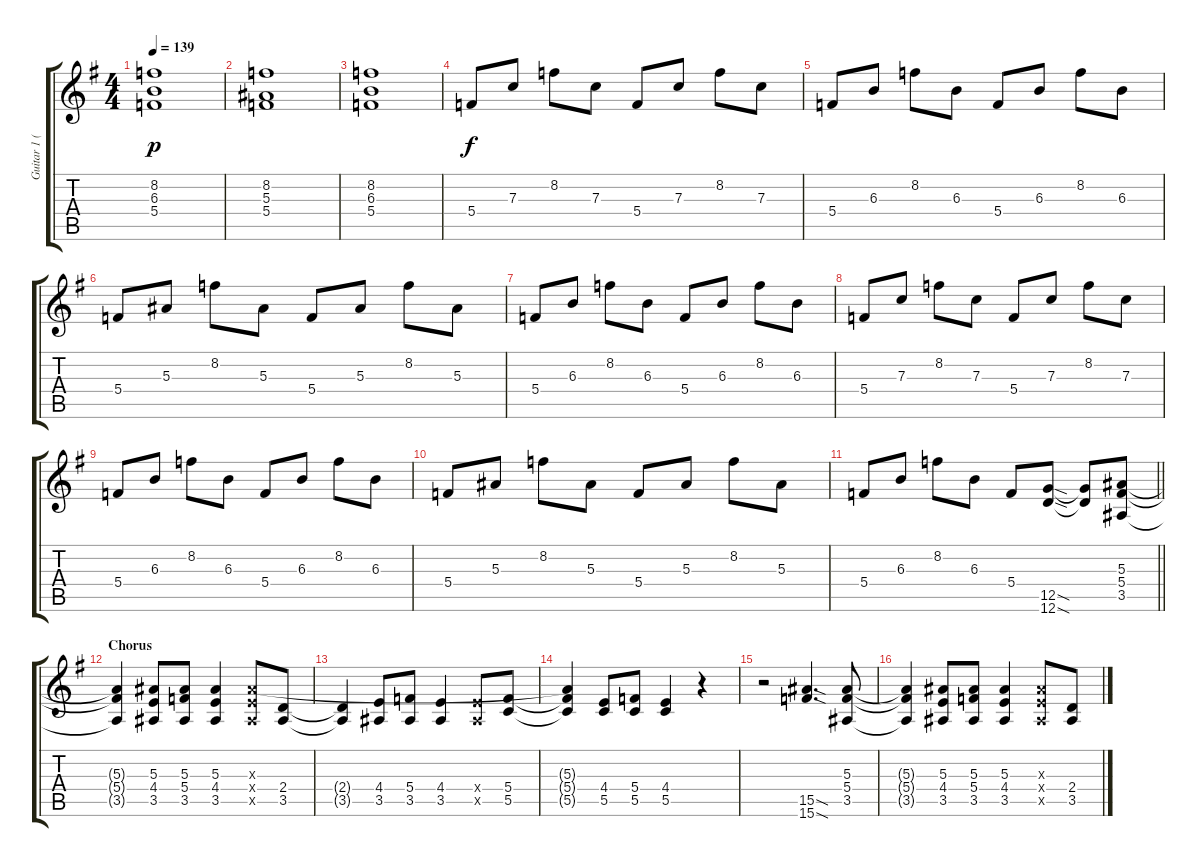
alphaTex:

\track ("Guitar 1 (rhythm - left)" "Guitar 1 (") {instrument electricguitarclean}
\staff {score tabs}
\tuning (D4 A3 F3 C3 G2 D2) {hide}
\ts (4 4)
\tempo 139
\clef g2
\ks eminor
(8.2 6.3 5.4).1{dy p} |
(8.2 5.3 5.4).1 |
(8.2 6.3 5.4).1 |
5.4.8{dy f} 7.3.8 8.2.8 7.3.8 5.4.8 7.3.8 8.2.8 7.3.8 |
5.4.8 6.3.8 8.2.8 6.3.8 5.4.8 6.3.8 8.2.8 6.3.8 |
5.4.8 5.3.8 8.2.8 5.3.8 5.4.8 5.3.8 8.2.8 5.3.8 |
5.4.8 6.3.8 8.2.8 6.3.8 5.4.8 6.3.8 8.2.8 6.3.8 |
5.4.8 7.3.8 8.2.8 7.3.8 5.4.8 7.3.8 8.2.8 7.3.8 |
5.4.8 6.3.8 8.2.8 6.3.8 5.4.8 6.3.8 8.2.8 6.3.8 |
5.4.8 5.3.8 8.2.8 5.3.8 5.4.8 5.3.8 8.2.8 5.3.8 |
\barLineRight lightlight
5.4.8 6.3.8 8.2.8 6.3.8 5.4.8 (12.5{sod} 12.6{sod}).8 (12.5{t} 12.6{t}).8 (5.3 5.4 3.5).8 |
\section ("" "Chorus")
(5.3{t} 5.4{t} 3.5{t}).4 (5.3 4.4 3.5).8 (5.3 5.4 3.5).8 (5.3 4.4 3.5).4 (5.3{x} 4.4{x} 3.5{x}).8 (2.4 3.5).8 |
(2.4{t} 3.5{t}).4 (4.4 3.5).8 (5.4 3.5).8 (4.4 3.5).4 (4.4{x} 3.5{x}).8 (5.4 5.5).8 |
(5.3{t} 5.4{t} 5.5{t}).4 (4.4 5.5).8 (5.4 5.5).8 (4.4 5.5).4 r.4 |
r.2 (15.5{sod} 15.6{sod}).4{d} (5.3 5.4 3.5).8 |
(5.3{t} 5.4{t} 3.5{t}).4 (5.3 4.4 3.5).8 (5.3 5.4 3.5).8 (5.3 4.4 3.5).4 (5.3{x} 4.4{x} 3.5{x}).8 (2.4 3.5).8
